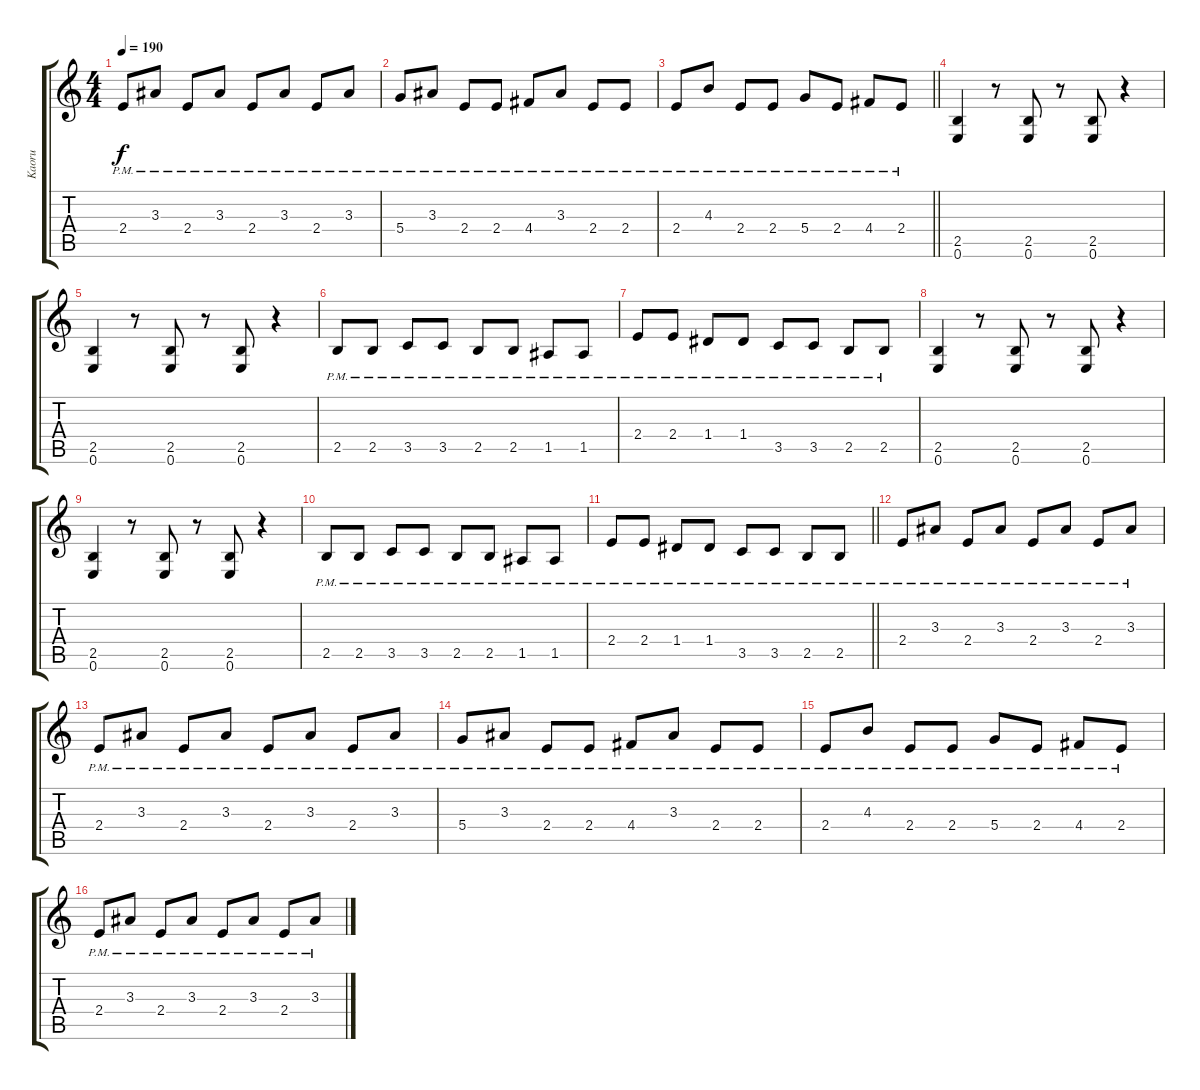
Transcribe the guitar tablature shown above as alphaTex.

\track ("Kaoru" "Kaoru") {instrument overdrivenguitar}
\staff {score tabs}
\tuning (E4 B3 G3 D3 A2 E2) {hide}
\ts (4 4)
\tempo 190
\clef g2
\ks c
2.4{pm}.8{dy f} 3.3{pm}.8 2.4{pm}.8 3.3{pm}.8 2.4{pm}.8 3.3{pm}.8 2.4{pm}.8 3.3{pm}.8 |
5.4{pm}.8 3.3{pm}.8 2.4{pm}.8 2.4{pm}.8 4.4{pm}.8 3.3{pm}.8 2.4{pm}.8 2.4{pm}.8 |
\barLineRight lightlight
2.4{pm}.8 4.3{pm}.8 2.4{pm}.8 2.4{pm}.8 5.4{pm}.8 2.4{pm}.8 4.4{pm}.8 2.4{pm}.8 |
(2.5 0.6).4 r.8 (2.5 0.6).8 r.8 (2.5 0.6).8 r.4 |
(2.5 0.6).4 r.8 (2.5 0.6).8 r.8 (2.5 0.6).8 r.4 |
2.5{pm}.8 2.5{pm}.8 3.5{pm}.8 3.5{pm}.8 2.5{pm}.8 2.5{pm}.8 1.5{pm}.8 1.5{pm}.8 |
2.4{pm}.8 2.4{pm}.8 1.4{pm}.8 1.4{pm}.8 3.5{pm}.8 3.5{pm}.8 2.5{pm}.8 2.5{pm}.8 |
(2.5 0.6).4 r.8 (2.5 0.6).8 r.8 (2.5 0.6).8 r.4 |
(2.5 0.6).4 r.8 (2.5 0.6).8 r.8 (2.5 0.6).8 r.4 |
2.5{pm}.8 2.5{pm}.8 3.5{pm}.8 3.5{pm}.8 2.5{pm}.8 2.5{pm}.8 1.5{pm}.8 1.5{pm}.8 |
\barLineRight lightlight
2.4{pm}.8 2.4{pm}.8 1.4{pm}.8 1.4{pm}.8 3.5{pm}.8 3.5{pm}.8 2.5{pm}.8 2.5{pm}.8 |
2.4{pm}.8 3.3{pm}.8 2.4{pm}.8 3.3{pm}.8 2.4{pm}.8 3.3{pm}.8 2.4{pm}.8 3.3{pm}.8 |
2.4{pm}.8 3.3{pm}.8 2.4{pm}.8 3.3{pm}.8 2.4{pm}.8 3.3{pm}.8 2.4{pm}.8 3.3{pm}.8 |
5.4{pm}.8 3.3{pm}.8 2.4{pm}.8 2.4{pm}.8 4.4{pm}.8 3.3{pm}.8 2.4{pm}.8 2.4{pm}.8 |
2.4{pm}.8 4.3{pm}.8 2.4{pm}.8 2.4{pm}.8 5.4{pm}.8 2.4{pm}.8 4.4{pm}.8 2.4{pm}.8 |
2.4{pm}.8 3.3{pm}.8 2.4{pm}.8 3.3{pm}.8 2.4{pm}.8 3.3{pm}.8 2.4{pm}.8 3.3{pm}.8
